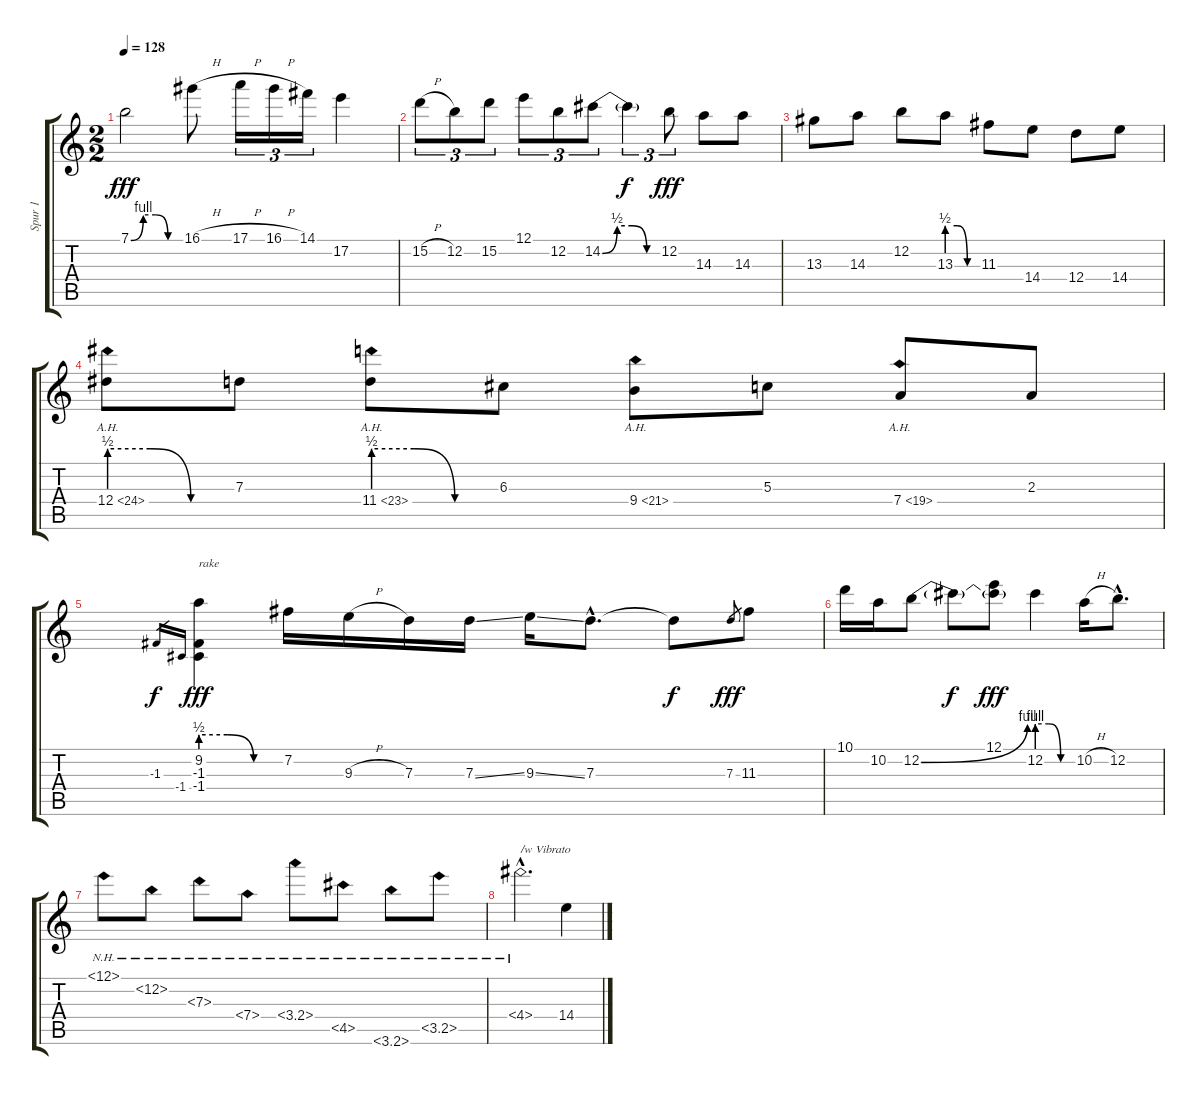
\track ("Spur 1" "Spur 1") {instrument distortionguitar}
\staff {score tabs}
\tuning (E4 B3 G3 D3 A2 E2) {hide}
\ts (2 2)
\tempo 128
\clef g2
\ks c
7.1{be (custom 0 0 15 4 30 4 45 0 60 0)}.2{dy fff} 16.1{h}.8 17.1{h}.16{tu (3 2)} 16.1{h}.16{tu (3 2)} 14.1.16{tu (3 2)} 17.2.4 |
15.2{h}.8{tu (3 2)} 12.2.8{tu (3 2)} 15.2.8{tu (3 2)} 12.1.8{tu (3 2)} 12.2.8{tu (3 2)} 14.2{be (custom 0 0 15 2 30 2 45 0 60 0)}.8{tu (3 2)} 14.2{t}.4{tu (3 2) dy f} 12.2.8{tu (3 2) dy fff} 14.3.8 14.3.8 |
13.3.8 14.3.8 12.2.8 13.3{be (custom 0 2 20 2 40 0 60 0)}.8 11.3.8 14.4.8 12.4.8 14.4.8 |
12.4{be (custom 0 2 20 2 40 0 60 0) ah 12}.8 7.3.8 11.4{be (custom 0 2 20 2 40 0 60 0) ah 12}.8 6.3.8 9.4{ah 12}.8 5.3.8 7.4{ah 12}.8 2.3.8 |
-1.3.16{gr dy f} -1.4.16{gr} (9.2{be (custom 0 2 20 2 40 0 60 0)} -1.3 -1.4).4{txt "rake" dy fff} 7.2.16 9.3{h}.16 7.3.16 7.3{ss}.16 9.3{ss}.16 7.3{hac}.8{d} 7.3{t}.8{dy f} 7.3.8{gr dy fff} 11.3.8 |
10.1.16 10.2.16 12.2{be (bend 0 0 60 4)}.8 12.2{t}.8{dy f} (12.1 12.2{t}).8{dy fff} 12.2{be (custom 0 4 20 4 40 0 60 0)}.4 10.2{h}.16 12.2{hac}.8{d} |
12.1{nh}.8 12.2{nh}.8 7.3{nh}.8 7.4{nh}.8 3.4{nh}.8 4.5{nh}.8 3.6{nh}.8 3.5{nh}.8 |
4.4{nh hac}.2{d txt "/w Vibrato"} 14.4.4
